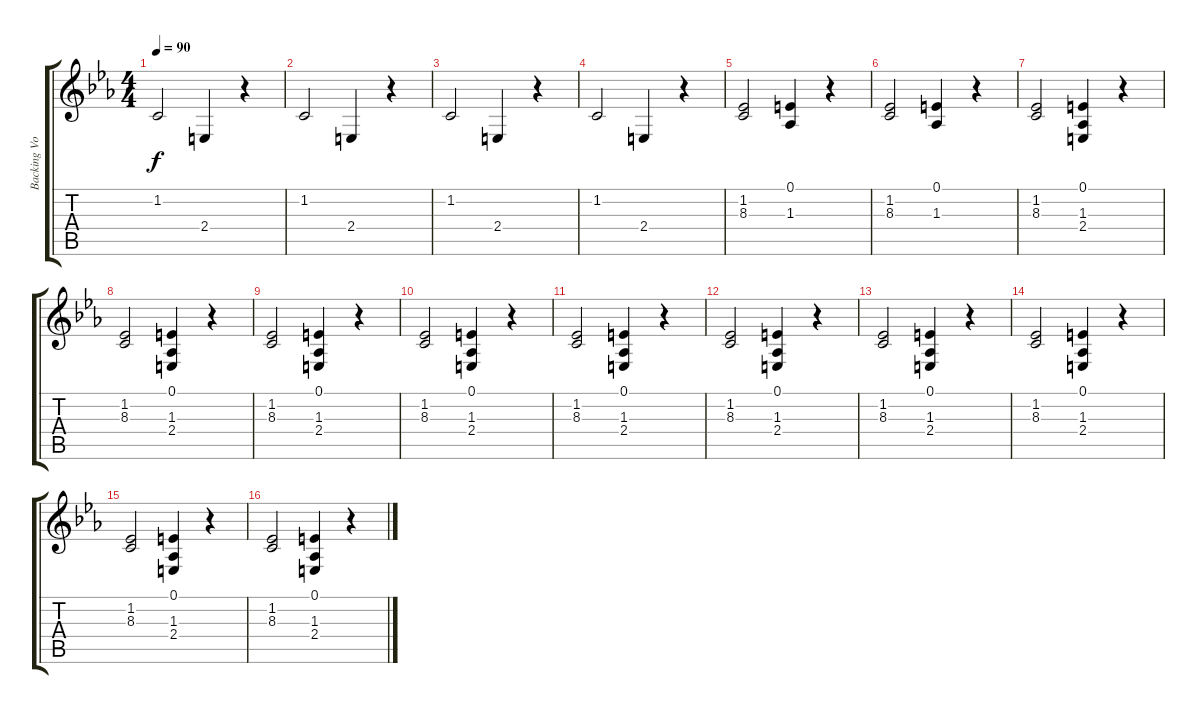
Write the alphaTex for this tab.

\track ("Backing Vocals" "Backing Vo") {instrument cello}
\staff {score tabs}
\tuning (E4 B3 G3 D3 A2 E2) {hide}
\ts (4 4)
\tempo 90
\clef g2
\ks cminor
1.2.2{dy f} 2.4.4 r.4 |
1.2.2 2.4.4 r.4 |
1.2.2 2.4.4 r.4 |
1.2.2 2.4.4 r.4 |
(1.2 8.3).2 (0.1 1.3).4 r.4 |
(1.2 8.3).2 (0.1 1.3).4 r.4 |
(1.2 8.3).2 (0.1 1.3 2.4).4 r.4 |
(1.2 8.3).2 (0.1 1.3 2.4).4 r.4 |
(1.2 8.3).2 (0.1 1.3 2.4).4 r.4 |
(1.2 8.3).2 (0.1 1.3 2.4).4 r.4 |
(1.2 8.3).2 (0.1 1.3 2.4).4 r.4 |
(1.2 8.3).2 (0.1 1.3 2.4).4 r.4 |
(1.2 8.3).2 (0.1 1.3 2.4).4 r.4 |
(1.2 8.3).2 (0.1 1.3 2.4).4 r.4 |
(1.2 8.3).2 (0.1 1.3 2.4).4 r.4 |
(1.2 8.3).2 (0.1 1.3 2.4).4 r.4
